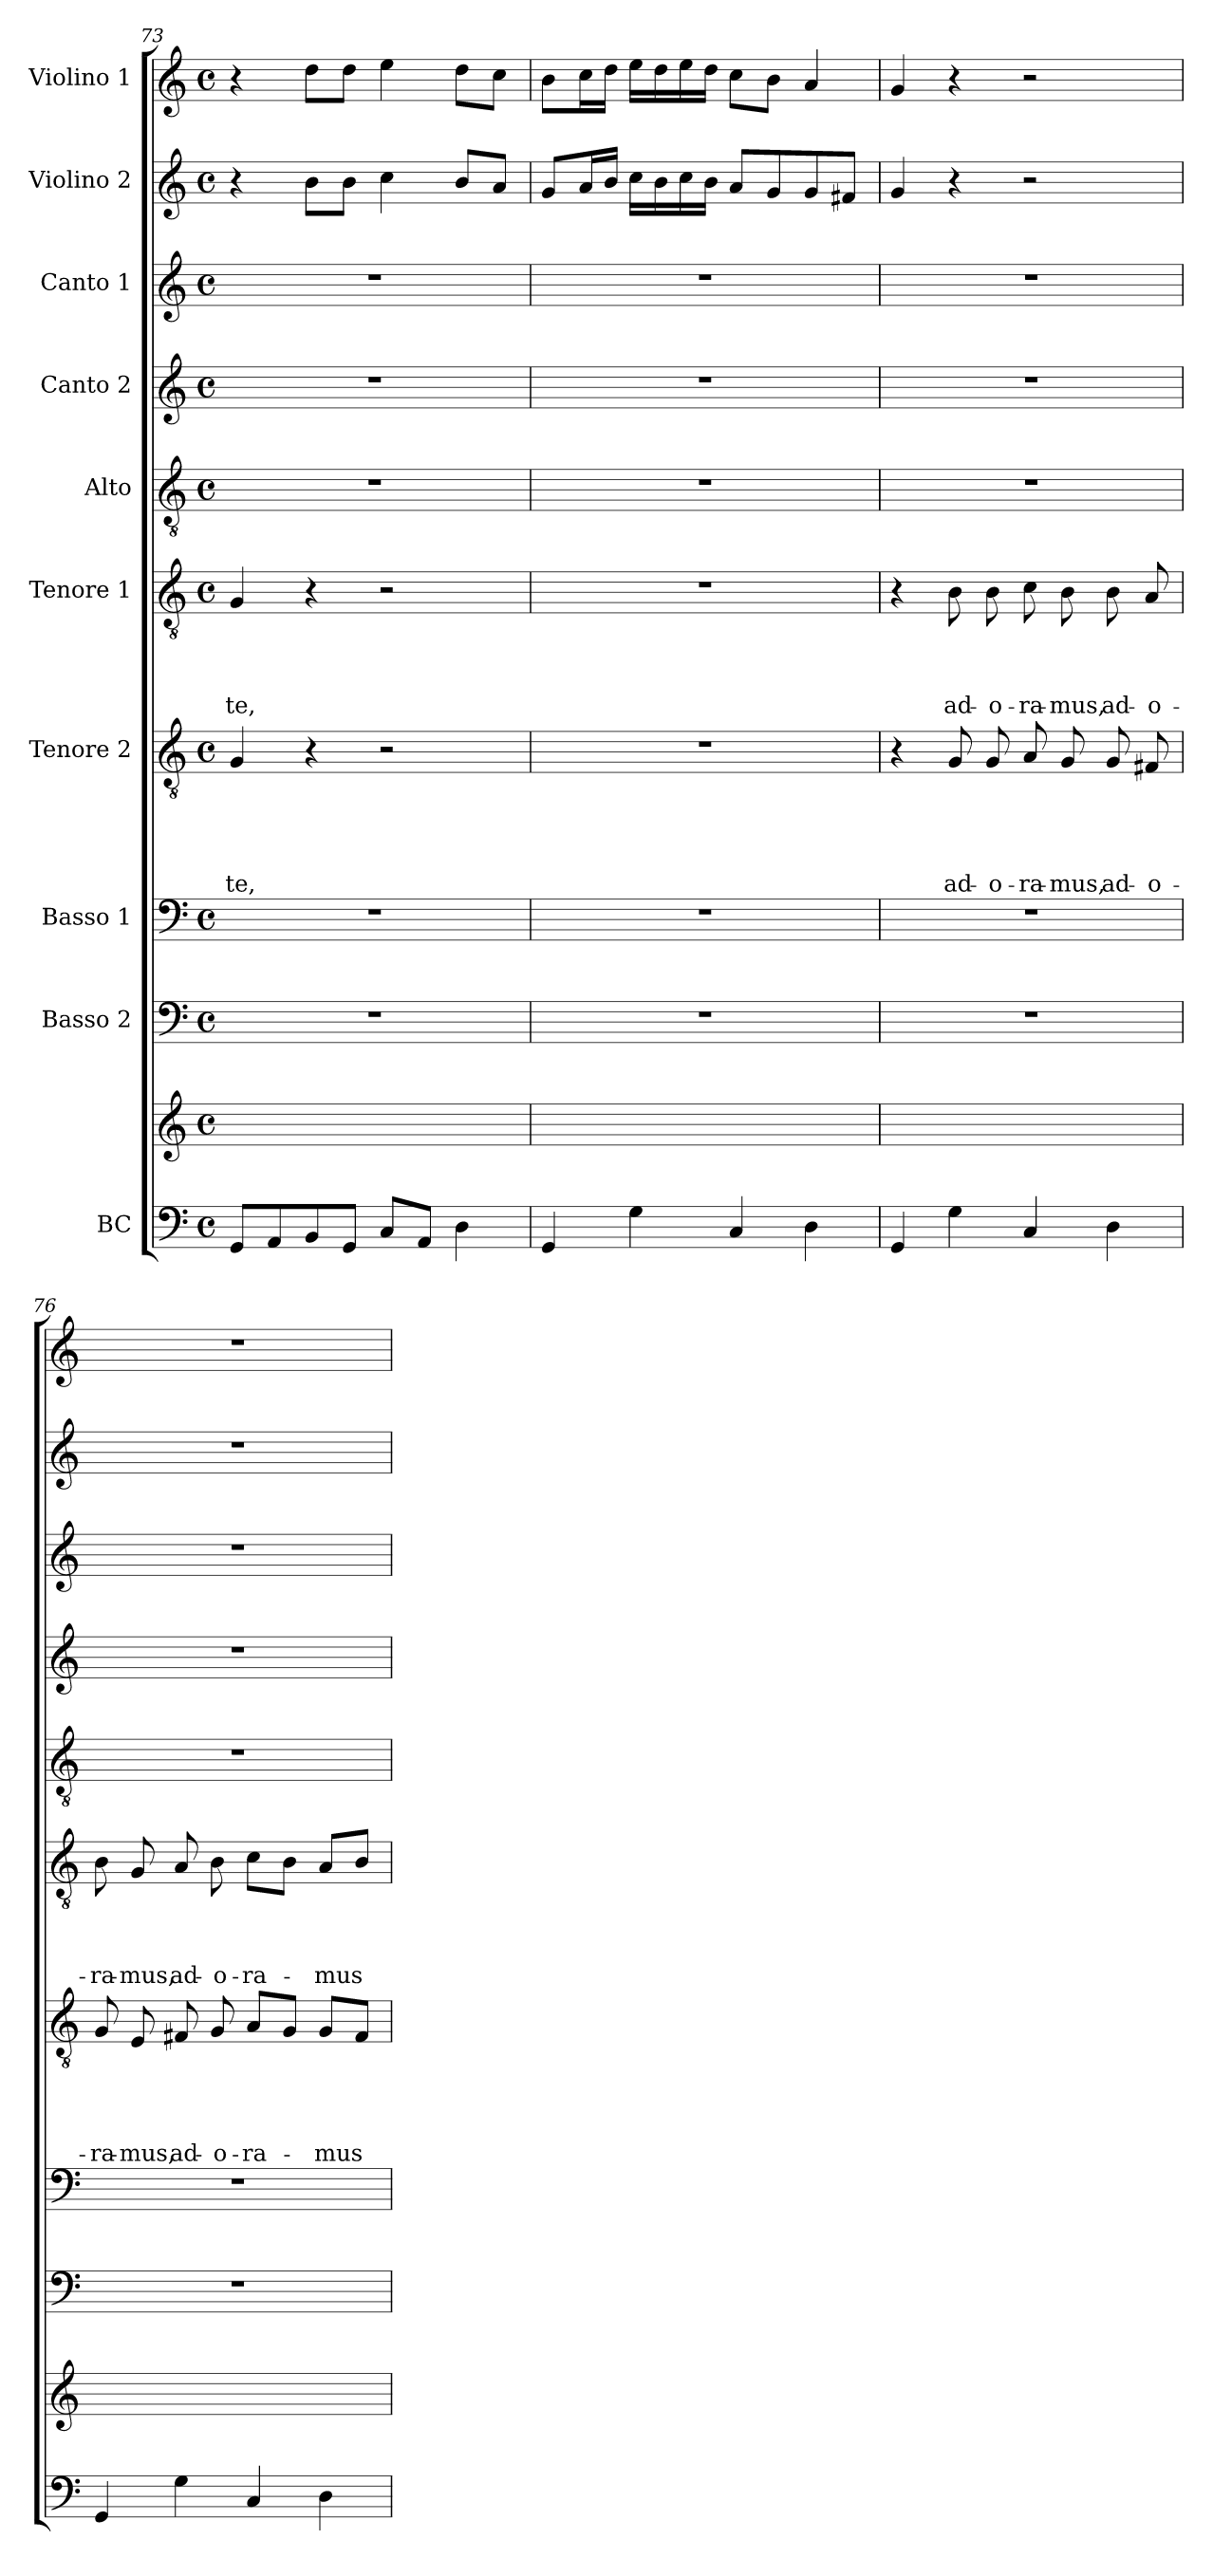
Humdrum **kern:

**kern	**kern	**kern	**kern	**kern	**text	**text	**text	**text	**text	**kern	**text	**text	**text	**text	**kern	**kern	**kern	**kern	**kern
*part11	*part10	*part9	*part8	*part7	*part7	*part7	*part7	*part7	*part7	*part6	*part6	*part6	*part6	*part6	*part5	*part4	*part3	*part2	*part1
*staff11	*staff10	*staff9	*staff8	*staff7	*staff7	*staff7	*staff7	*staff7	*staff7	*staff6	*staff6	*staff6	*staff6	*staff6	*staff5	*staff4	*staff3	*staff2	*staff1
*I"BC	*	*I"Basso 2	*I"Basso 1	*I"Tenore 2	*	*	*	*	*	*I"Tenore 1	*	*	*	*	*I"Alto	*I"Canto 2	*I"Canto 1	*I"Violino 2	*I"Violino 1
*clefF4	*clefG2	*clefF4	*clefF4	*clefGv2	*	*	*	*	*	*clefGv2	*	*	*	*	*clefGv2	*clefG2	*clefG2	*clefG2	*clefG2
*k[]	*k[]	*k[]	*k[]	*k[]	*	*	*	*	*	*k[]	*	*	*	*	*k[]	*k[]	*k[]	*k[]	*k[]
*C:	*C:	*C:	*C:	*C:	*	*	*	*	*	*C:	*	*	*	*	*C:	*C:	*C:	*C:	*C:
*M4/4	*M4/4	*M4/4	*M4/4	*M4/4	*	*	*	*	*	*M4/4	*	*	*	*	*M4/4	*M4/4	*M4/4	*M4/4	*M4/4
*met(c)	*met(c)	*met(c)	*met(c)	*met(c)	*	*	*	*	*	*met(c)	*	*	*	*	*met(c)	*met(c)	*met(c)	*met(c)	*met(c)
=73	=73	=73	=73	=73	=73	=73	=73	=73	=73	=73	=73	=73	=73	=73	=73	=73	=73	=73	=73
!	!	!	!	!	!	!	!	!	!LO:LY:b	!	!	!	!	!LO:LY:b	!	!	!	!	!
8GG/L	1ryy	1r	1r	4G/	.	.	.	.	te,	4G/	.	.	.	te,	1r	1r	1r	4r	4r
8AA/	.	.	.	.	.	.	.	.	.	.	.	.	.	.	.	.	.	.	.
8BB/	.	.	.	4r	.	.	.	.	.	4r	.	.	.	.	.	.	.	8b\L	8dd\L
8GG/J	.	.	.	.	.	.	.	.	.	.	.	.	.	.	.	.	.	8b\J	8dd\J
8C/L	.	.	.	2r	.	.	.	.	.	2r	.	.	.	.	.	.	.	4cc\	4ee\
8AA/J	.	.	.	.	.	.	.	.	.	.	.	.	.	.	.	.	.	.	.
4D\	.	.	.	.	.	.	.	.	.	.	.	.	.	.	.	.	.	8b/L	8dd\L
.	.	.	.	.	.	.	.	.	.	.	.	.	.	.	.	.	.	8a/J	8cc\J
=74	=74	=74	=74	=74	=74	=74	=74	=74	=74	=74	=74	=74	=74	=74	=74	=74	=74	=74	=74
4GG/	1ryy	1r	1r	1r	.	.	.	.	.	1r	.	.	.	.	1r	1r	1r	8g/L	8b\L
.	.	.	.	.	.	.	.	.	.	.	.	.	.	.	.	.	.	16a/L	16cc\L
.	.	.	.	.	.	.	.	.	.	.	.	.	.	.	.	.	.	16b/JJ	16dd\JJ
4G\	.	.	.	.	.	.	.	.	.	.	.	.	.	.	.	.	.	16cc\LL	16ee\LL
.	.	.	.	.	.	.	.	.	.	.	.	.	.	.	.	.	.	16b\	16dd\
.	.	.	.	.	.	.	.	.	.	.	.	.	.	.	.	.	.	16cc\	16ee\
.	.	.	.	.	.	.	.	.	.	.	.	.	.	.	.	.	.	16b\JJ	16dd\JJ
4C/	.	.	.	.	.	.	.	.	.	.	.	.	.	.	.	.	.	8a/L	8cc\L
.	.	.	.	.	.	.	.	.	.	.	.	.	.	.	.	.	.	8g/	8b\J
4D\	.	.	.	.	.	.	.	.	.	.	.	.	.	.	.	.	.	8g/	4a/
.	.	.	.	.	.	.	.	.	.	.	.	.	.	.	.	.	.	8f#X/J	.
!!LO:PB:g=z
=75	=75	=75	=75	=75	=75	=75	=75	=75	=75	=75	=75	=75	=75	=75	=75	=75	=75	=75	=75
4GG/	1ryy	1r	1r	4r	.	.	.	.	.	4r	.	.	.	.	1r	1r	1r	4g/	4g/
!	!	!	!	!	!	!	!	!	!LO:LY:b	!	!	!	!	!LO:LY:b	!	!	!	!	!
4G\	.	.	.	8G/	.	.	.	.	ad-	8B\	.	.	.	ad-	.	.	.	4r	4r
!	!	!	!	!	!	!	!	!	!LO:LY:b	!	!	!	!	!LO:LY:b	!	!	!	!	!
.	.	.	.	8G/	.	.	.	.	-o-	8B\	.	.	.	-o-	.	.	.	.	.
!	!	!	!	!	!	!	!	!	!LO:LY:b	!	!	!	!	!LO:LY:b	!	!	!	!	!
4C/	.	.	.	8A/	.	.	.	.	-ra-	8c\	.	.	.	-ra-	.	.	.	2r	2r
!	!	!	!	!	!	!	!	!	!LO:LY:b	!	!	!	!	!LO:LY:b	!	!	!	!	!
.	.	.	.	8G/	.	.	.	.	-mus,	8B\	.	.	.	-mus,	.	.	.	.	.
!	!	!	!	!	!	!	!	!	!LO:LY:b	!	!	!	!	!LO:LY:b	!	!	!	!	!
4D\	.	.	.	8G/	.	.	.	.	ad-	8B\	.	.	.	ad-	.	.	.	.	.
!	!	!	!	!	!	!	!	!	!LO:LY:b	!	!	!	!	!LO:LY:b	!	!	!	!	!
.	.	.	.	8F#X/	.	.	.	.	-o-	8A/	.	.	.	-o-	.	.	.	.	.
=76	=76	=76	=76	=76	=76	=76	=76	=76	=76	=76	=76	=76	=76	=76	=76	=76	=76	=76	=76
!	!	!	!	!	!	!	!	!	!LO:LY:b	!	!	!	!	!LO:LY:b	!	!	!	!	!
4GG/	1ryy	1r	1r	8G/	.	.	.	.	-ra-	8B\	.	.	.	-ra-	1r	1r	1r	1r	1r
!	!	!	!	!	!	!	!	!	!LO:LY:b	!	!	!	!	!LO:LY:b	!	!	!	!	!
.	.	.	.	8E/	.	.	.	.	-mus,	8G/	.	.	.	-mus,	.	.	.	.	.
!	!	!	!	!	!	!	!	!	!LO:LY:b	!	!	!	!	!LO:LY:b	!	!	!	!	!
4G\	.	.	.	8F#X/	.	.	.	.	ad-	8A/	.	.	.	ad-	.	.	.	.	.
!	!	!	!	!	!	!	!	!	!LO:LY:b	!	!	!	!	!LO:LY:b	!	!	!	!	!
.	.	.	.	8G/	.	.	.	.	-o-	8B\	.	.	.	-o-	.	.	.	.	.
!	!	!	!	!	!	!	!	!	!LO:LY:b	!	!	!	!	!LO:LY:b	!	!	!	!	!
4C/	.	.	.	8A/L	.	.	.	.	-ra-	8c\L	.	.	.	-ra-	.	.	.	.	.
.	.	.	.	8G/J	.	.	.	.	.	8B\J	.	.	.	.	.	.	.	.	.
!	!	!	!	!	!	!	!	!	!LO:LY:b	!	!	!	!	!LO:LY:b	!	!	!	!	!
4D\	.	.	.	8G/L	.	.	.	.	-mus	8A/L	.	.	.	-mus	.	.	.	.	.
.	.	.	.	8F#/J	.	.	.	.	.	8B/J	.	.	.	.	.	.	.	.	.
=	=	=	=	=	=	=	=	=	=	=	=	=	=	=	=	=	=	=	=
*-	*-	*-	*-	*-	*-	*-	*-	*-	*-	*-	*-	*-	*-	*-	*-	*-	*-	*-	*-
